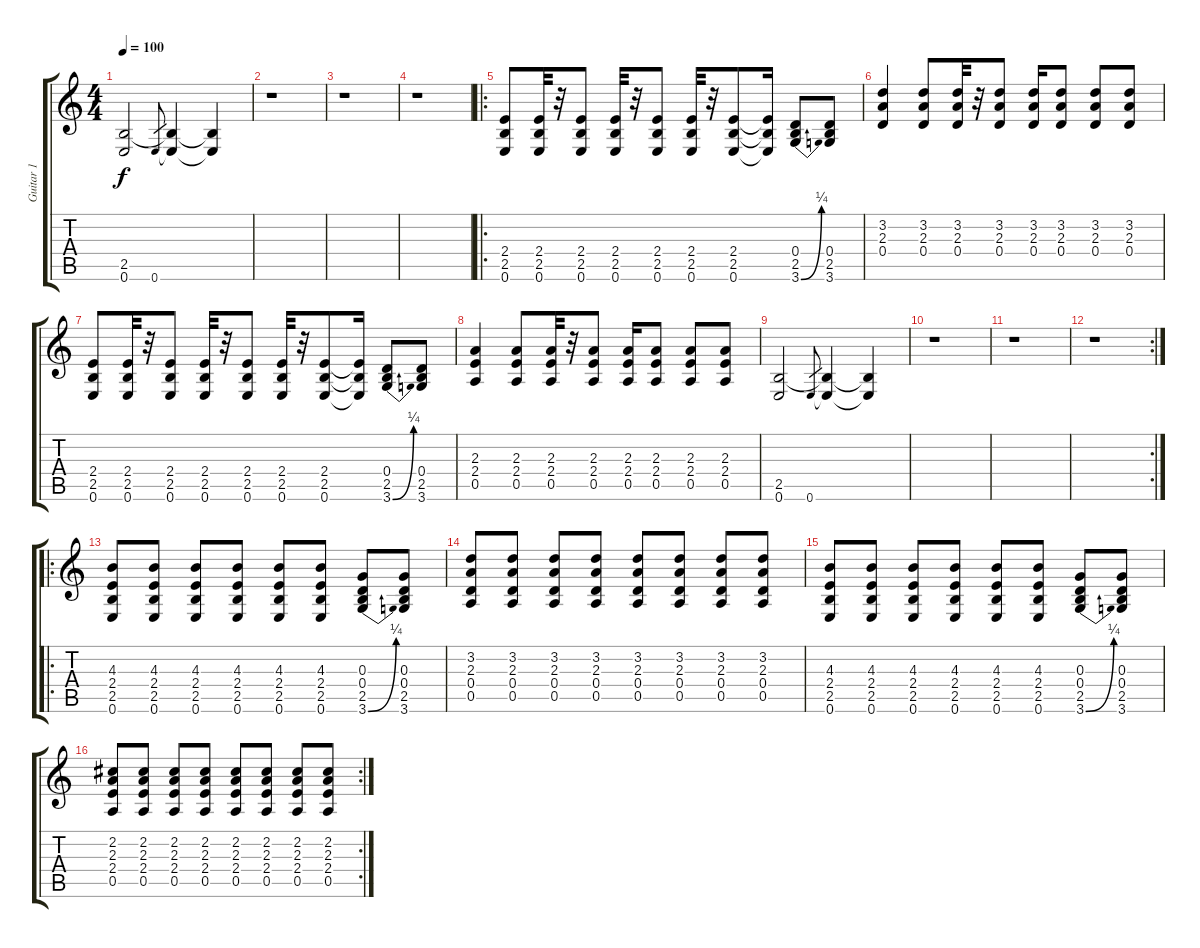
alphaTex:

\track ("Guitar 1" "Guitar 1") {instrument acousticguitarnylon}
\staff {score tabs}
\tuning (E4 B3 G3 D3 A2 E2) {hide}
\ts (4 4)
\tempo 100
\clef g2
\ks c
(2.5 0.6).2{dy f volume 9 instrument overdrivenguitar} 0.6.8{gr} (2.5{t} 0.6{t}).4 (2.5{t} 0.6{t}).4 |
r.1 |
r.1 |
r.1 |
\ro
(2.4 2.5 0.6).8{volume 12 instrument overdrivenguitar} (2.4 2.5 0.6).32 r.32 (2.4 2.5 0.6).8 (2.4 2.5 0.6).32 r.32 (2.4 2.5 0.6).8 (2.4 2.5 0.6).32 r.32 (2.4 2.5 0.6).8 (2.4{t} 2.5{t} 0.6{t}).16 (0.4 2.5 3.6{be (bend 0 0 60 1)}).8 (0.4 2.5 3.6).8 |
(3.2 2.3 0.4).4 (3.2 2.3 0.4).8 (3.2 2.3 0.4).32 r.32 (3.2 2.3 0.4).8 (3.2 2.3 0.4).16 (3.2 2.3 0.4).8 (3.2 2.3 0.4).8 (3.2 2.3 0.4).8 |
(2.4 2.5 0.6).8 (2.4 2.5 0.6).32 r.32 (2.4 2.5 0.6).8 (2.4 2.5 0.6).32 r.32 (2.4 2.5 0.6).8 (2.4 2.5 0.6).32 r.32 (2.4 2.5 0.6).8 (2.4{t} 2.5{t} 0.6{t}).16 (0.4 2.5 3.6{be (bend 0 0 60 1)}).8 (0.4 2.5 3.6).8 |
(2.3 2.4 0.5).4 (2.3 2.4 0.5).8 (2.3 2.4 0.5).32 r.32 (2.3 2.4 0.5).8 (2.3 2.4 0.5).16 (2.3 2.4 0.5).8 (2.3 2.4 0.5).8 (2.3 2.4 0.5).8 |
(2.5 0.6).2{volume 9 instrument overdrivenguitar} 0.6.8{gr} (2.5{t} 0.6{t}).4 (2.5{t} 0.6{t}).4 |
r.1 |
r.1 |
\rc 2
r.1 |
\ro
(4.3 2.4 2.5 0.6).8{volume 13 instrument overdrivenguitar} (4.3 2.4 2.5 0.6).8 (4.3 2.4 2.5 0.6).8 (4.3 2.4 2.5 0.6).8 (4.3 2.4 2.5 0.6).8 (4.3 2.4 2.5 0.6).8 (0.3 0.4 2.5 3.6{be (bend 0 0 60 1)}).8 (0.3 0.4 2.5 3.6).8 |
(3.2 2.3 0.4 0.5).8 (3.2 2.3 0.4 0.5).8 (3.2 2.3 0.4 0.5).8 (3.2 2.3 0.4 0.5).8 (3.2 2.3 0.4 0.5).8 (3.2 2.3 0.4 0.5).8 (3.2 2.3 0.4 0.5).8 (3.2 2.3 0.4 0.5).8 |
(4.3 2.4 2.5 0.6).8 (4.3 2.4 2.5 0.6).8 (4.3 2.4 2.5 0.6).8 (4.3 2.4 2.5 0.6).8 (4.3 2.4 2.5 0.6).8 (4.3 2.4 2.5 0.6).8 (0.3 0.4 2.5 3.6{be (bend 0 0 60 1)}).8 (0.3 0.4 2.5 3.6).8 |
\rc 2
(2.2 2.3 2.4 0.5).8 (2.2 2.3 2.4 0.5).8 (2.2 2.3 2.4 0.5).8 (2.2 2.3 2.4 0.5).8 (2.2 2.3 2.4 0.5).8 (2.2 2.3 2.4 0.5).8 (2.2 2.3 2.4 0.5).8 (2.2 2.3 2.4 0.5).8
